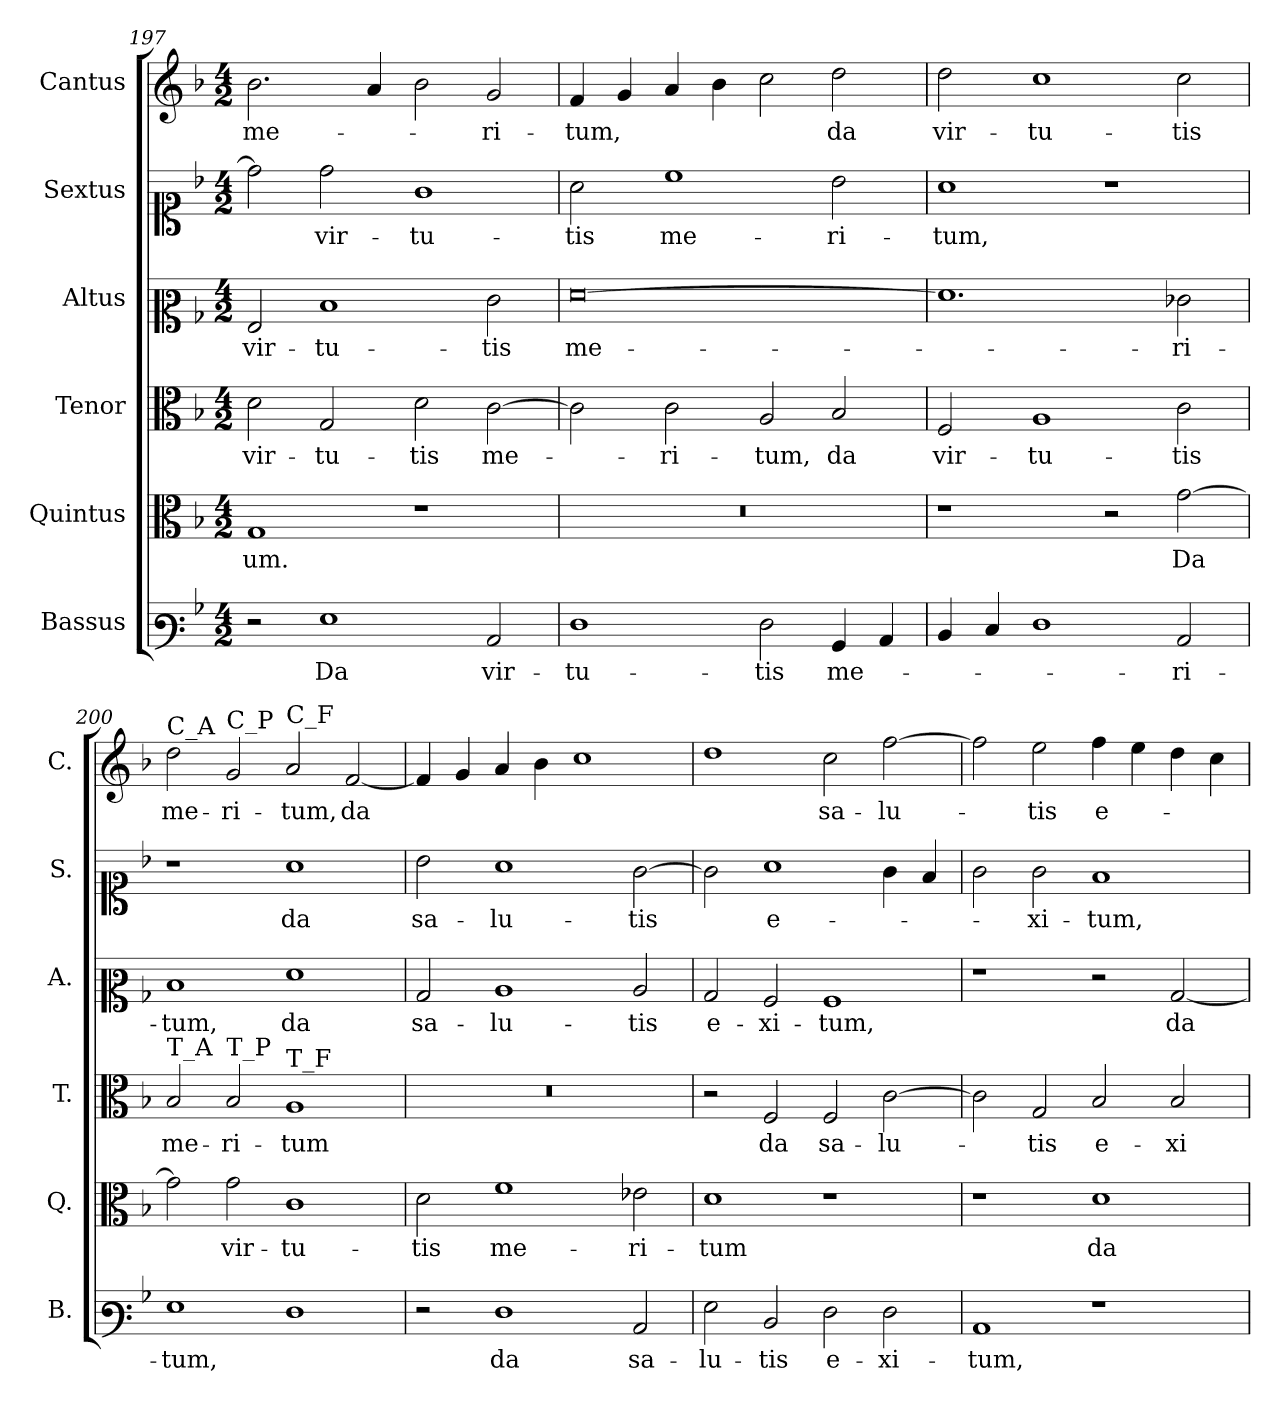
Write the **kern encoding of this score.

**kern	**text	**kern	**text	**kern	**text	**kern	**text	**kern	**text	**kern	**text
*part6	*part6	*part5	*part5	*part4	*part4	*part3	*part3	*part2	*part2	*part1	*part1
*staff6	*staff6	*staff5	*staff5	*staff4	*staff4	*staff3	*staff3	*staff2	*staff2	*staff1	*staff1
*I"Bassus	*	*I"Quintus	*	*I"Tenor	*	*I"Altus	*	*I"Sextus	*	*I"Cantus	*
*I'B.	*	*I'Q.	*	*I'T.	*	*I'A.	*	*I'S.	*	*I'C.	*
*clefF3	*	*clefC3	*	*clefC3	*	*clefC2	*	*clefC1	*	*clefG2	*
*k[b-]	*	*k[b-]	*	*k[b-]	*	*k[b-]	*	*k[b-]	*	*k[b-]	*
*M4/2	*	*M4/2	*	*M4/2	*	*M4/2	*	*M4/2	*	*M4/2	*
=197	=197	=197	=197	=197	=197	=197	=197	=197	=197	=197	=197
2r	.	1G	-um.	2d\	vir-	2G/	vir-	2dd\]	.	2.b-\	me-
1G	Da	.	.	2G/	-tu-	1d	-tu-	2dd\	vir-	.	.
.	.	.	.	.	.	.	.	.	.	4a/	.
.	.	1r	.	2d\	-tis	.	.	1g	-tu-	2b-\	.
2C/	vir-	.	.	[2c\	me-	2e\	-tis	.	.	2g/	-ri-
=198	=198	=198	=198	=198	=198	=198	=198	=198	=198	=198	=198
!	!	!LO:N:vis=1	!	!	!	!	!	!	!	!	!
1F	-tu-	0r	.	2c\]	.	[0f	me-	2a\	-tis	4f/	-tum,
.	.	.	.	.	.	.	.	.	.	4g/	.
.	.	.	.	2c\	-ri-	.	.	1cc	me-	4a/	.
.	.	.	.	.	.	.	.	.	.	4b-\	.
2F\	-tis	.	.	2A/	-tum,	.	.	.	.	2cc\	.
4BB-/	me-	.	.	2B-/	da	.	.	2b-\	-ri-	2dd\	da
4C/	.	.	.	.	.	.	.	.	.	.	.
=199	=199	=199	=199	=199	=199	=199	=199	=199	=199	=199	=199
4D/	.	1r	.	2F/	vir-	1.f]	.	1a	-tum,	2dd\	vir-
4E/	.	.	.	.	.	.	.	.	.	.	.
1F	.	.	.	1A	-tu-	.	.	.	.	1cc	-tu-
.	.	2r	.	.	.	.	.	1r	.	.	.
2C/	-ri-	[2g\	Da	2c\	-tis	2e-X\	-ri-	.	.	2cc\	-tis
=200	=200	=200	=200	=200	=200	=200	=200	=200	=200	=200	=200
!	!	!	!	!	!	!	!	!	!	!LO:TX:a:t=C_A	!
!	!	!	!	!LO:TX:a:t=T_A	!	!	!	!	!	!	!
1G	-tum,	2g\]	.	2B-/	me-	1d	-tum,	1r	.	2dd\	me-
!	!	!	!	!	!	!	!	!	!	!LO:TX:a:t=C_P	!
!	!	!	!	!LO:TX:a:t=T_P	!	!	!	!	!	!	!
.	.	2g\	vir-	2B-/	-ri-	.	.	.	.	2g/	-ri-
!	!	!	!	!	!	!	!	!	!	!LO:TX:a:t=C_F	!
!	!	!	!	!LO:TX:a:t=T_F	!	!	!	!	!	!	!
1F	.	1c	-tu-	1A	-tum	1f	da	1a	da	2a/	-tum,
.	.	.	.	.	.	.	.	.	.	[2f/	da
=201	=201	=201	=201	=201	=201	=201	=201	=201	=201	=201	=201
!	!	!	!	!LO:N:vis=1	!	!	!	!	!	!	!
2r	.	2d\	-tis	0r	.	2B-/	sa-	2b-\	sa-	4f/]	.
.	.	.	.	.	.	.	.	.	.	4g/	.
1F	da	1f	me-	.	.	1c	-lu-	1a	-lu-	4a/	.
.	.	.	.	.	.	.	.	.	.	4b-\	.
.	.	.	.	.	.	.	.	.	.	1cc	.
2C/	sa-	2e-X\	-ri-	.	.	2c/	-tis	[2g\	-tis	.	.
=202	=202	=202	=202	=202	=202	=202	=202	=202	=202	=202	=202
2G\	-lu-	1d	-tum	2r	.	2B-/	e-	2g\]	.	1dd	.
2D/	-tis	.	.	2F/	da	2A/	-xi-	1a	e-	.	.
2F\	e-	1r	.	2F/	sa-	1A	-tum,	.	.	2cc\	sa-
2F\	-xi-	.	.	[2c\	-lu-	.	.	4g\	.	[2ff\	-lu-
.	.	.	.	.	.	.	.	4f/	.	.	.
=203	=203	=203	=203	=203	=203	=203	=203	=203	=203	=203	=203
1C	-tum,	1r	.	2c\]	.	1r	.	2g\	.	2ff\]	.
.	.	.	.	2G/	-tis	.	.	2g\	-xi-	2ee\	-tis
1r	.	1d	da	2B-/	e-	2r	.	1f	-tum,	4ff\	e-
.	.	.	.	.	.	.	.	.	.	4ee\	.
.	.	.	.	2B-/	-xi-	[2B-/	da	.	.	4dd\	.
.	.	.	.	.	.	.	.	.	.	4cc\	.
=	=	=	=	=	=	=	=	=	=	=	=
*-	*-	*-	*-	*-	*-	*-	*-	*-	*-	*-	*-
